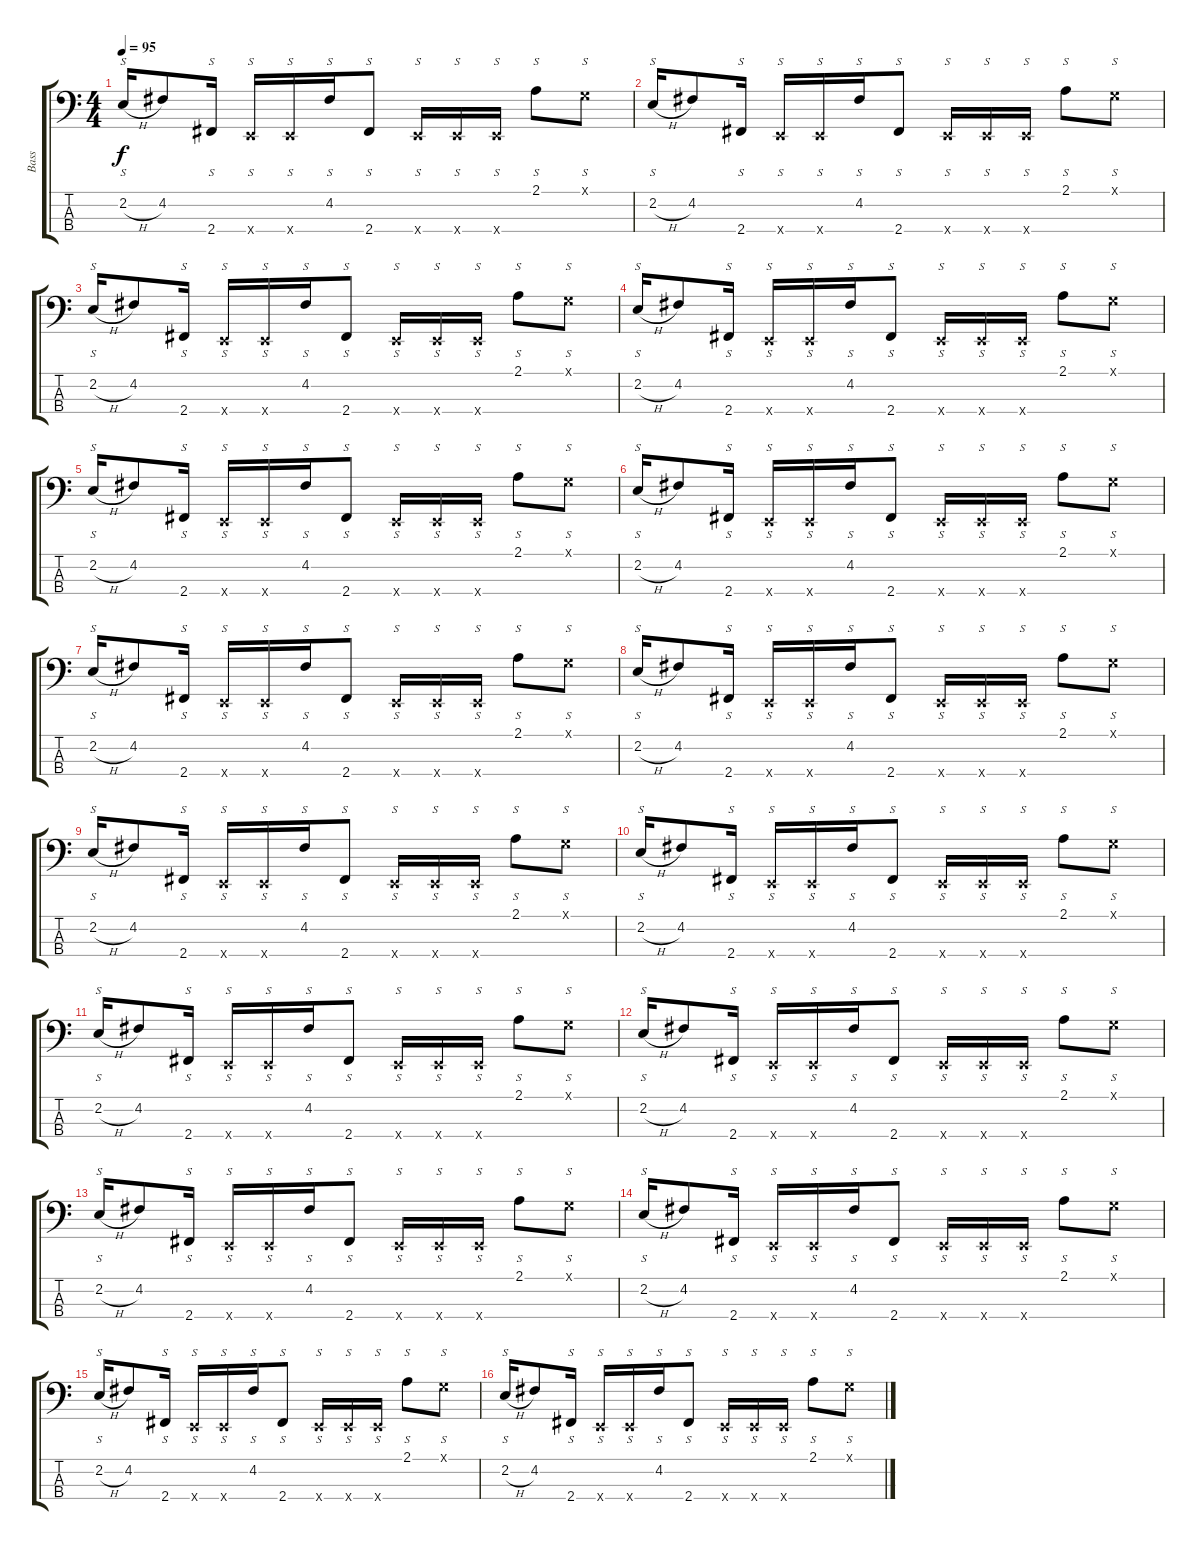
\track ("Bass" "Bass") {instrument synthbass2}
\staff {score tabs}
\tuning (G2 D2 A1 E1) {hide}
\ts (4 4)
\tempo 95
\clef f4
\ks c
2.2{h}.16{s dy f} 4.2.8 2.4.16{s} 0.4{x}.16{s} 0.4{x}.16{s} 4.2.16{s} 2.4.8{s} 0.4{x}.16{s} 0.4{x}.16{s} 0.4{x}.16{s} 2.1.8{s} 0.1{x}.8{s} |
2.2{h}.16{s} 4.2.8 2.4.16{s} 0.4{x}.16{s} 0.4{x}.16{s} 4.2.16{s} 2.4.8{s} 0.4{x}.16{s} 0.4{x}.16{s} 0.4{x}.16{s} 2.1.8{s} 0.1{x}.8{s} |
2.2{h}.16{s} 4.2.8 2.4.16{s} 0.4{x}.16{s} 0.4{x}.16{s} 4.2.16{s} 2.4.8{s} 0.4{x}.16{s} 0.4{x}.16{s} 0.4{x}.16{s} 2.1.8{s} 0.1{x}.8{s} |
2.2{h}.16{s} 4.2.8 2.4.16{s} 0.4{x}.16{s} 0.4{x}.16{s} 4.2.16{s} 2.4.8{s} 0.4{x}.16{s} 0.4{x}.16{s} 0.4{x}.16{s} 2.1.8{s} 0.1{x}.8{s} |
2.2{h}.16{s} 4.2.8 2.4.16{s} 0.4{x}.16{s} 0.4{x}.16{s} 4.2.16{s} 2.4.8{s} 0.4{x}.16{s} 0.4{x}.16{s} 0.4{x}.16{s} 2.1.8{s} 0.1{x}.8{s} |
2.2{h}.16{s} 4.2.8 2.4.16{s} 0.4{x}.16{s} 0.4{x}.16{s} 4.2.16{s} 2.4.8{s} 0.4{x}.16{s} 0.4{x}.16{s} 0.4{x}.16{s} 2.1.8{s} 0.1{x}.8{s} |
2.2{h}.16{s} 4.2.8 2.4.16{s} 0.4{x}.16{s} 0.4{x}.16{s} 4.2.16{s} 2.4.8{s} 0.4{x}.16{s} 0.4{x}.16{s} 0.4{x}.16{s} 2.1.8{s} 0.1{x}.8{s} |
2.2{h}.16{s} 4.2.8 2.4.16{s} 0.4{x}.16{s} 0.4{x}.16{s} 4.2.16{s} 2.4.8{s} 0.4{x}.16{s} 0.4{x}.16{s} 0.4{x}.16{s} 2.1.8{s} 0.1{x}.8{s} |
2.2{h}.16{s} 4.2.8 2.4.16{s} 0.4{x}.16{s} 0.4{x}.16{s} 4.2.16{s} 2.4.8{s} 0.4{x}.16{s} 0.4{x}.16{s} 0.4{x}.16{s} 2.1.8{s} 0.1{x}.8{s} |
2.2{h}.16{s} 4.2.8 2.4.16{s} 0.4{x}.16{s} 0.4{x}.16{s} 4.2.16{s} 2.4.8{s} 0.4{x}.16{s} 0.4{x}.16{s} 0.4{x}.16{s} 2.1.8{s} 0.1{x}.8{s} |
2.2{h}.16{s} 4.2.8 2.4.16{s} 0.4{x}.16{s} 0.4{x}.16{s} 4.2.16{s} 2.4.8{s} 0.4{x}.16{s} 0.4{x}.16{s} 0.4{x}.16{s} 2.1.8{s} 0.1{x}.8{s} |
2.2{h}.16{s} 4.2.8 2.4.16{s} 0.4{x}.16{s} 0.4{x}.16{s} 4.2.16{s} 2.4.8{s} 0.4{x}.16{s} 0.4{x}.16{s} 0.4{x}.16{s} 2.1.8{s} 0.1{x}.8{s} |
2.2{h}.16{s} 4.2.8 2.4.16{s} 0.4{x}.16{s} 0.4{x}.16{s} 4.2.16{s} 2.4.8{s} 0.4{x}.16{s} 0.4{x}.16{s} 0.4{x}.16{s} 2.1.8{s} 0.1{x}.8{s} |
2.2{h}.16{s} 4.2.8 2.4.16{s} 0.4{x}.16{s} 0.4{x}.16{s} 4.2.16{s} 2.4.8{s} 0.4{x}.16{s} 0.4{x}.16{s} 0.4{x}.16{s} 2.1.8{s} 0.1{x}.8{s} |
2.2{h}.16{s} 4.2.8 2.4.16{s} 0.4{x}.16{s} 0.4{x}.16{s} 4.2.16{s} 2.4.8{s} 0.4{x}.16{s} 0.4{x}.16{s} 0.4{x}.16{s} 2.1.8{s} 0.1{x}.8{s} |
2.2{h}.16{s} 4.2.8 2.4.16{s} 0.4{x}.16{s} 0.4{x}.16{s} 4.2.16{s} 2.4.8{s} 0.4{x}.16{s} 0.4{x}.16{s} 0.4{x}.16{s} 2.1.8{s} 0.1{x}.8{s}
